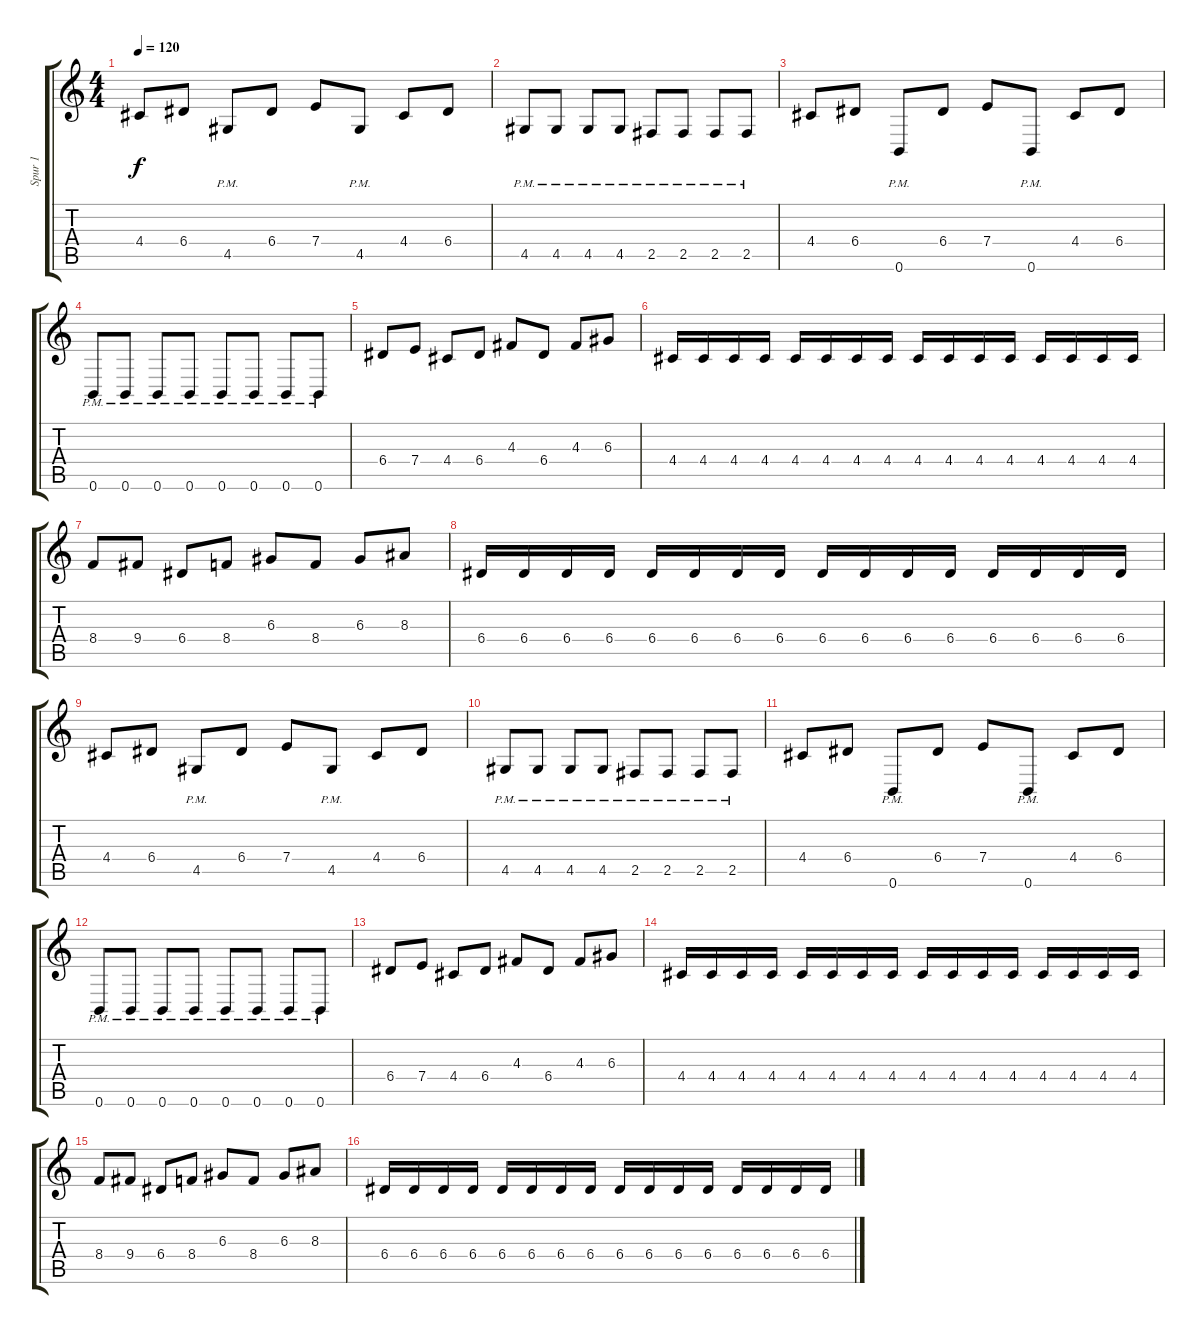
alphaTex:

\track ("Spur 1" "Spur 1") {instrument distortionguitar}
\staff {score tabs}
\tuning (B3 Gb3 D3 A2 E2 B1) {hide}
\ts (4 4)
\tempo 120
\clef g2
\ks c
4.4.8{dy f} 6.4.8 4.5{pm}.8 6.4.8 7.4.8 4.5{pm}.8 4.4.8 6.4.8 |
4.5{pm}.8 4.5{pm}.8 4.5{pm}.8 4.5{pm}.8 2.5{pm}.8 2.5{pm}.8 2.5{pm}.8 2.5{pm}.8 |
4.4.8 6.4.8 0.6{pm}.8 6.4.8 7.4.8 0.6{pm}.8 4.4.8 6.4.8 |
0.6{pm}.8 0.6{pm}.8 0.6{pm}.8 0.6{pm}.8 0.6{pm}.8 0.6{pm}.8 0.6{pm}.8 0.6{pm}.8 |
6.4.8 7.4.8 4.4.8 6.4.8 4.3.8 6.4.8 4.3.8 6.3.8 |
4.4.16 4.4.16 4.4.16 4.4.16 4.4.16 4.4.16 4.4.16 4.4.16 4.4.16 4.4.16 4.4.16 4.4.16 4.4.16 4.4.16 4.4.16 4.4.16 |
8.4.8 9.4.8 6.4.8 8.4.8 6.3.8 8.4.8 6.3.8 8.3.8 |
6.4.16 6.4.16 6.4.16 6.4.16 6.4.16 6.4.16 6.4.16 6.4.16 6.4.16 6.4.16 6.4.16 6.4.16 6.4.16 6.4.16 6.4.16 6.4.16 |
4.4.8 6.4.8 4.5{pm}.8 6.4.8 7.4.8 4.5{pm}.8 4.4.8 6.4.8 |
4.5{pm}.8 4.5{pm}.8 4.5{pm}.8 4.5{pm}.8 2.5{pm}.8 2.5{pm}.8 2.5{pm}.8 2.5{pm}.8 |
4.4.8 6.4.8 0.6{pm}.8 6.4.8 7.4.8 0.6{pm}.8 4.4.8 6.4.8 |
0.6{pm}.8 0.6{pm}.8 0.6{pm}.8 0.6{pm}.8 0.6{pm}.8 0.6{pm}.8 0.6{pm}.8 0.6{pm}.8 |
6.4.8 7.4.8 4.4.8 6.4.8 4.3.8 6.4.8 4.3.8 6.3.8 |
4.4.16 4.4.16 4.4.16 4.4.16 4.4.16 4.4.16 4.4.16 4.4.16 4.4.16 4.4.16 4.4.16 4.4.16 4.4.16 4.4.16 4.4.16 4.4.16 |
8.4.8 9.4.8 6.4.8 8.4.8 6.3.8 8.4.8 6.3.8 8.3.8 |
6.4.16 6.4.16 6.4.16 6.4.16 6.4.16 6.4.16 6.4.16 6.4.16 6.4.16 6.4.16 6.4.16 6.4.16 6.4.16 6.4.16 6.4.16 6.4.16
